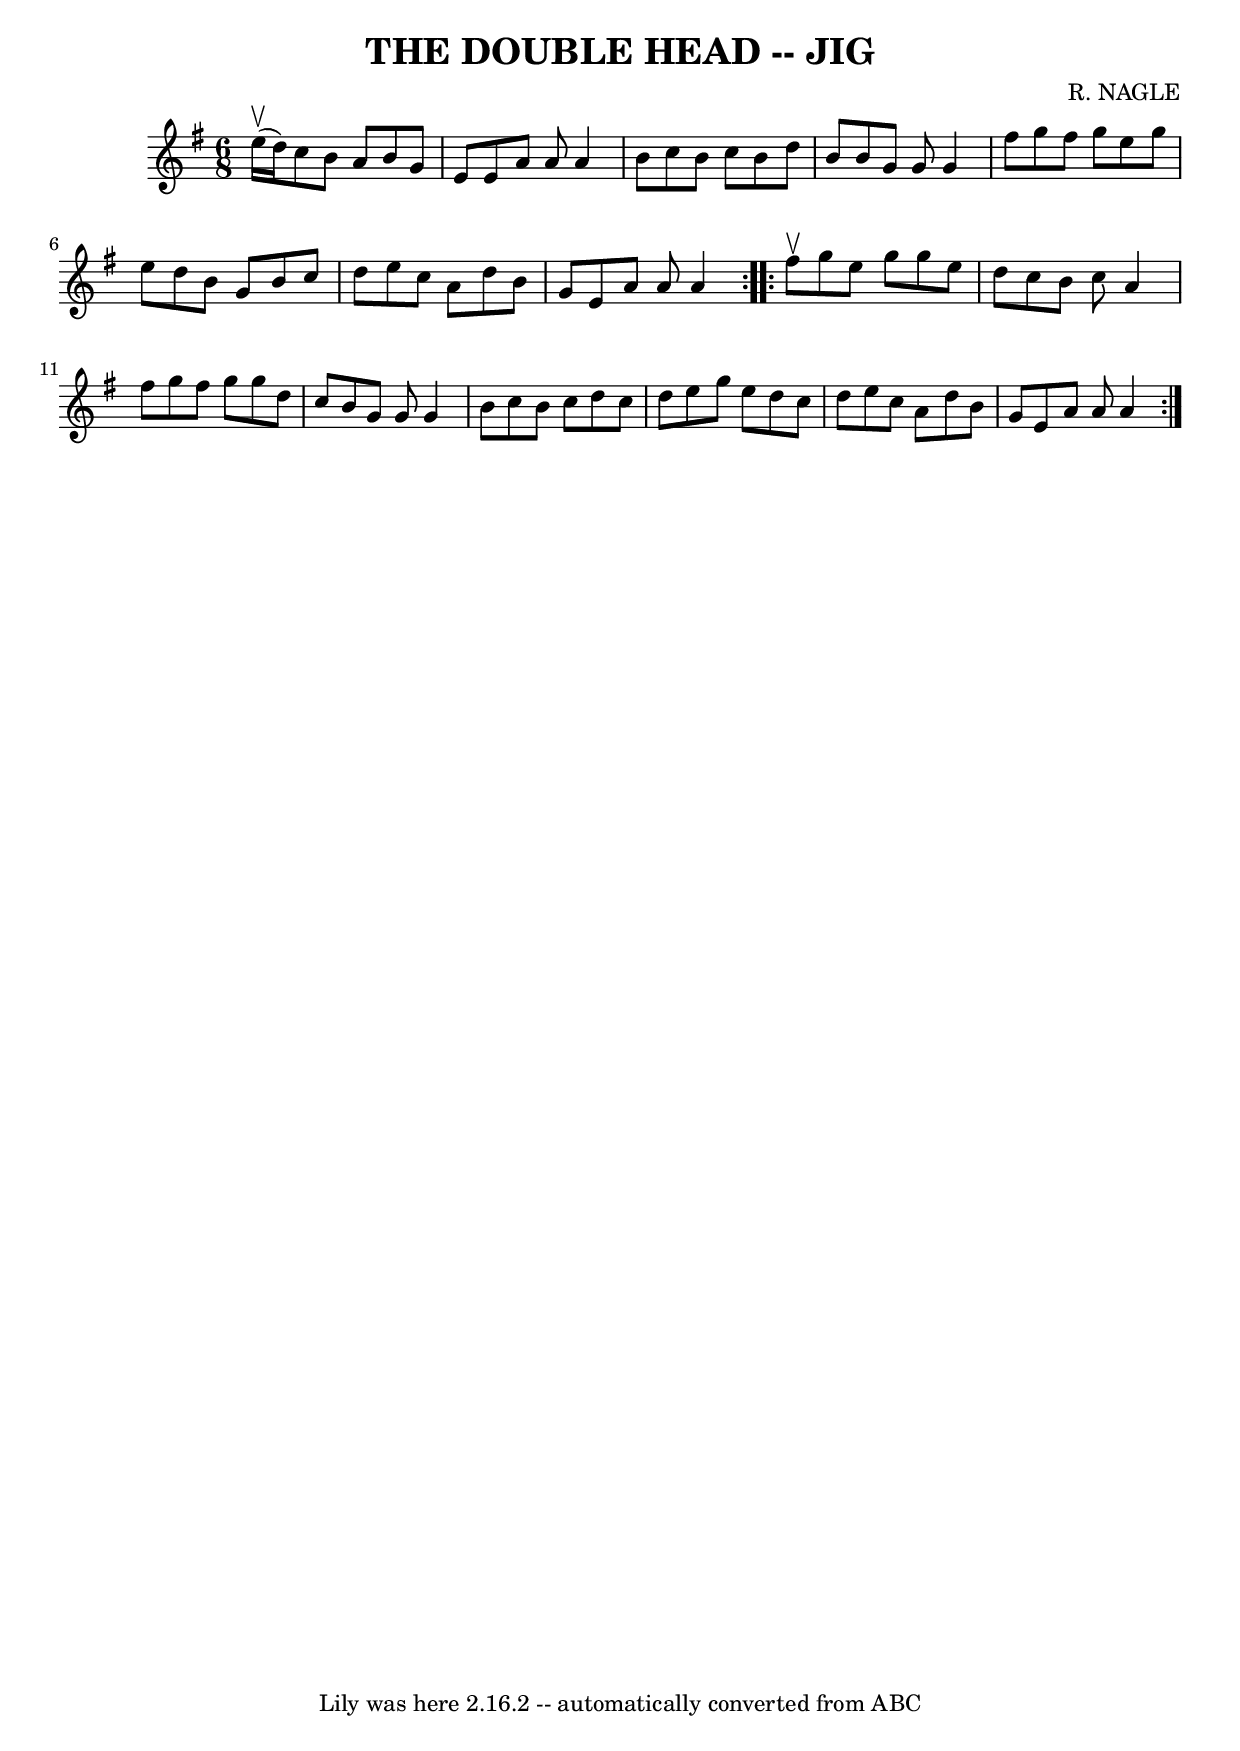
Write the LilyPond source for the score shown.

\version "2.7.40"
\include "Mammoth.ily"
\header {
	%% book = "Ryan's Mammoth Collection of Fiddle Tunes"
	composer = "R. NAGLE"
	crossRefNumber = "1"
	footnotes = ""
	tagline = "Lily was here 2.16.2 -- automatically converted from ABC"
	title = "THE DOUBLE HEAD -- JIG"
}
voicedefault =  {


\repeat volta 2 {
\time 6/8 \key a \dorian e''16 (^\upbow d''16)       |
 c''8   
 b'8 a'8 b'8 g'8 e'8    |
 e'8 a'8 a'8 a'4 b'8  
  |
 c''8 b'8 c''8 b'8 d''8 b'8    |
 b'8 g'8 
 g'8 g'4 fis''8        |
 g''8 fis''8 g''8 e''8    
g''8 e''8    |
 d''8 b'8 g'8 b'8 c''8 d''8    
|
 e''8 c''8 a'8 d''8 b'8 g'8    |
 e'8 a'8   
 a'8 a'4    }     \repeat volta 2 { fis''8^\upbow       |
 g''8   
 e''8 g''8 g''8 e''8 d''8    |
 c''8 b'8 c''8 a'4  
 fis''8    |
 g''8 fis''8 g''8 g''8 d''8 c''8    
|
 b'8 g'8 g'8 g'4 b'8        |
 c''8 b'8    
c''8 d''8 c''8 d''8    |
 e''8 g''8 e''8 d''8 c''8 
 d''8    |
 e''8 c''8 a'8 d''8 b'8 g'8    |
   
e'8 a'8 a'8 a'4    }   
}

\score{
    <<

	\context Staff="default"
	{
	    \voicedefault 
	}

    >>
	\layout {
	}
	\midi {}
}
